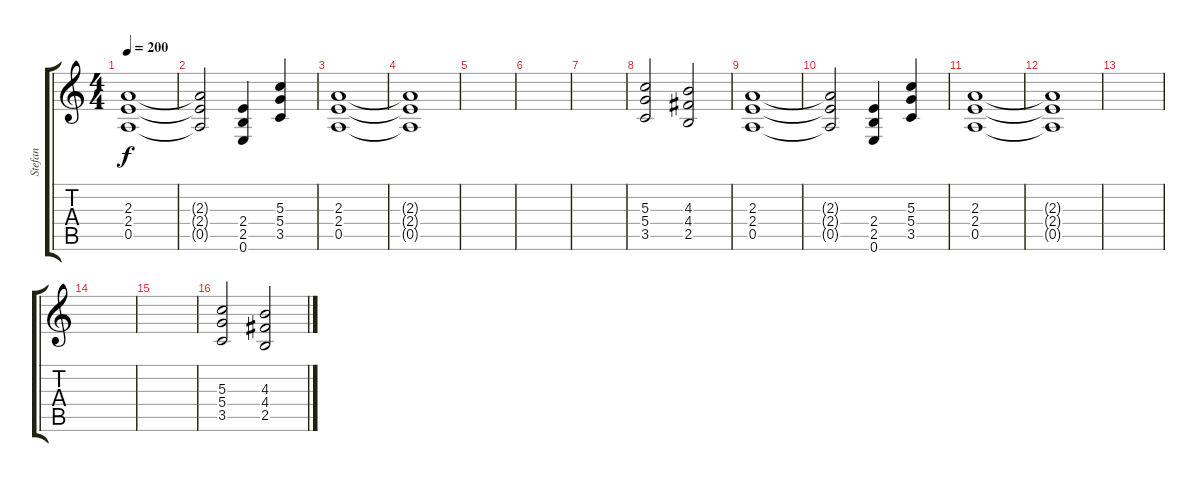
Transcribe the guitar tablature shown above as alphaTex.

\track ("Stefan" "Stefan") {instrument distortionguitar}
\staff {score tabs}
\tuning (E4 B3 G3 D3 A2 E2) {hide}
\ts (4 4)
\tempo 200
\clef g2
\ks c
(2.3 2.4 0.5).1{dy f} |
(2.3{t} 2.4{t} 0.5{t}).2 (2.4 2.5 0.6).4 (5.3 5.4 3.5).4 |
(2.3 2.4 0.5).1 |
(2.3{t} 2.4{t} 0.5{t}).1 |
|
|
|
(5.3 5.4 3.5).2 (4.3 4.4 2.5).2 |
(2.3 2.4 0.5).1 |
(2.3{t} 2.4{t} 0.5{t}).2 (2.4 2.5 0.6).4 (5.3 5.4 3.5).4 |
(2.3 2.4 0.5).1 |
(2.3{t} 2.4{t} 0.5{t}).1 |
|
|
|
(5.3 5.4 3.5).2 (4.3 4.4 2.5).2
